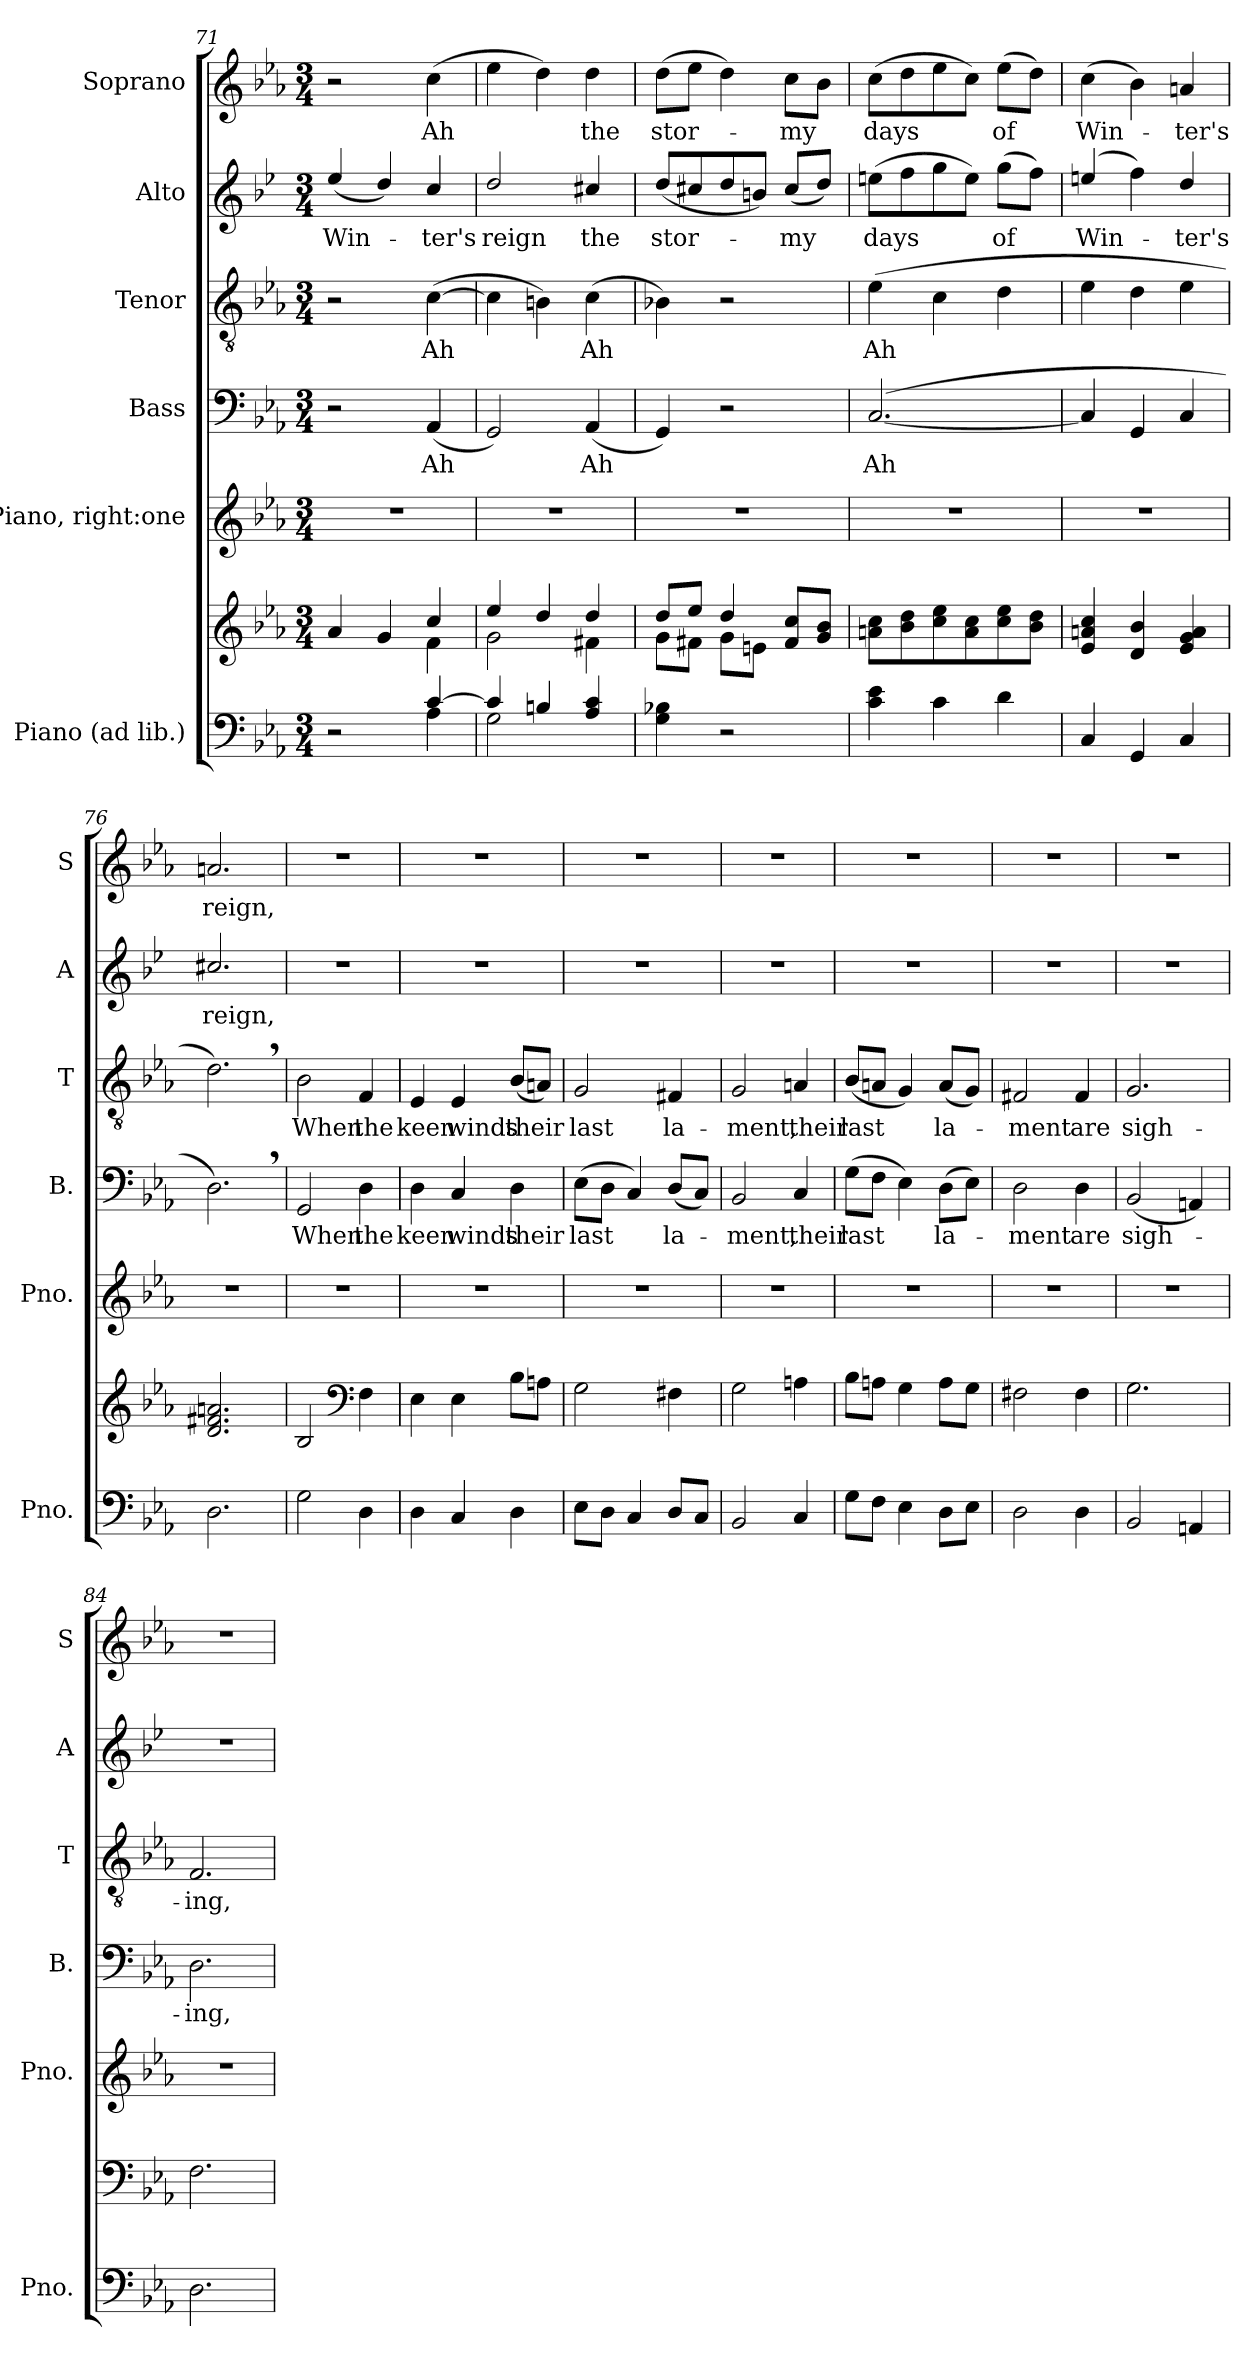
**kern	**kern	**kern	**kern	**text	**kern	**text	**kern	**text	**kern	**text
*part6	*part6	*part5	*part4	*part4	*part3	*part3	*part2	*part2	*part1	*part1
*staff7	*staff6	*staff5	*staff4	*staff4	*staff3	*staff3	*staff2	*staff2	*staff1	*staff1
*I"Piano (ad lib.)	*	*I"Piano, right:one	*I"Bass	*	*I"Tenor	*	*I"Alto	*	*I"Soprano	*
*I'Pno.	*	*I'Pno.	*I'B.	*	*I'T	*	*I'A	*	*I'S	*
*clefF4	*clefG2	*clefG2	*clefF4	*	*clefGv2	*	*clefG2	*	*clefG2	*
*	*	*	*	*	*	*	*ITrd4c7	*	*	*
*k[b-e-a-]	*k[b-e-a-]	*k[b-e-a-]	*k[b-e-a-]	*	*k[b-e-a-]	*	*k[b-e-a-]	*	*k[b-e-a-]	*
*M3/4	*M3/4	*M3/4	*M3/4	*	*M3/4	*	*M3/4	*	*M3/4	*
=71	=71	=71	=71	=71	=71	=71	=71	=71	=71	=71
*^	*^	*	*	*	*	*	*	*	*	*
!	!	!	!	!	!	!	!	!	!	!LO:LY:b	!	!
2r	2ryy	4a-/	2ryy	2.r	2r	.	2r	.	(<4a-/	Win-	2r	.
.	.	4g/	.	.	.	.	.	.	4g/)	.	.	.
!	!	!	!	!	!	!LO:LY:b	!	!LO:LY:b	!	!LO:LY:b	!	!LO:LY:b
[4c/	4A-\	4cc/	4f\	.	(<4AA-/	Ah	(>[4c\	Ah	4f/	-ter's	(>4cc\	Ah
=72	=72	=72	=72	=72	=72	=72	=72	=72	=72	=72	=72	=72
!	!	!	!	!	!	!	!	!	!	!LO:LY:b	!	!
4c/]	2G\	4ee-/	2g\	2.r	2GG/)	.	4c\]	.	2g/	reign	4ee-\	.
4Bn/	.	4dd/	.	.	.	.	4Bn\)	.	.	.	4dd\)	.
!	!	!	!	!	!	!LO:LY:b	!	!LO:LY:b	!	!LO:LY:b	!	!LO:LY:b
4A-/ 4c/	4ryy	4dd/	4f#X\	.	(<4AA-/	Ah	(>4c\	Ah	4f#X/	the	4dd\	the
!!LO:LB:g=z
=73	=73	=73	=73	=73	=73	=73	=73	=73	=73	=73	=73	=73
!	!	!	!	!	!	!	!	!	!	!LO:LY:b	!	!LO:LY:b
*v	*v	*	*	*	*	*	*	*	*	*	*	*
4G\ 4B-X\	8dd/L	8g\L	2.r	4GG/)	.	4B-X\)	.	(<8g/L	stor-	(>8dd\L	stor-
.	8ee-/J	8f#X\J	.	.	.	.	.	8f#X/	.	8ee-\J	.
2r	4dd/	8g\L	.	2r	.	2r	.	8g/	.	4dd\)	.
.	.	8en\J	.	.	.	.	.	8en/J)	.	.	.
!	!	!	!	!	!	!	!	!	!LO:LY:b	!	!LO:LY:b
.	8f#/ 8cc/L	4ryy	.	.	.	.	.	(<8f#/L	-my	8cc\L	-my
.	8g/ 8b-/J	.	.	.	.	.	.	8g/J)	.	8b-\J	.
*	*v	*v	*	*	*	*	*	*	*	*	*
=74	=74	=74	=74	=74	=74	=74	=74	=74	=74	=74
!	!	!	!	!LO:LY:b	!	!LO:LY:b	!	!LO:LY:b	!	!LO:LY:b
4c\ 4e-\	8an\ 8cc\L	2.r	(>[2.C/	Ah	(>4e-\	Ah	(>8an\L	days	(>8cc\L	days
.	8b-\ 8dd\	.	.	.	.	.	8b-\	.	8dd\	.
4c\	8cc\ 8ee-\	.	.	.	4c\	.	8cc\	.	8ee-\	.
.	8a\ 8cc\	.	.	.	.	.	8a\J)	.	8cc\J)	.
!	!	!	!	!	!	!	!	!LO:LY:b	!	!LO:LY:b
4d\	8cc\ 8ee-\	.	.	.	4d\	.	(>8cc\L	of	(>8ee-\L	of
.	8b-\ 8dd\J	.	.	.	.	.	8b-\J)	.	8dd\J)	.
=75	=75	=75	=75	=75	=75	=75	=75	=75	=75	=75
!	!	!	!	!	!	!	!	!LO:LY:b	!	!LO:LY:b
4C/	4e-/ 4an/ 4cc/	2.r	4C/]	.	4e-\	.	(>4an/	Win-	(>4cc\	Win-
4GG/	4d/ 4b-/	.	4GG/	.	4d\	.	4b-\)	.	4b-\)	.
!	!	!	!	!	!	!	!	!LO:LY:b	!	!LO:LY:b
4C/	4e-/ 4g/ 4a/	.	4C/	.	4e-\	.	4g/	-ter's	4an/	-ter's
=76	=76	=76	=76	=76	=76	=76	=76	=76	=76	=76
!	!	!	!	!	!	!	!	!LO:LY:b	!	!LO:LY:b
2.D\	2.d/ 2.f#X/ 2.an/	2.r	2.D,\)	.	2.d,\)	.	2.f#X/	reign,	2.an/	reign,
=77	=77	=77	=77	=77	=77	=77	=77	=77	=77	=77
!	!	!	!	!LO:LY:b	!	!LO:LY:b	!	!	!	!
2G\	2B-/	2.r	2GG/	When	2B-\	When	2.r	.	2.r	.
*	*clefF4	*	*	*	*	*	*	*	*	*
!	!	!	!	!LO:LY:b	!	!LO:LY:b	!	!	!	!
4D\	4F\	.	4D\	the	4F/	the	.	.	.	.
=78	=78	=78	=78	=78	=78	=78	=78	=78	=78	=78
!	!	!	!	!LO:LY:b	!	!LO:LY:b	!	!	!	!
4D\	4E-\	2.r	4D\	keen	4E-/	keen	2.r	.	2.r	.
!	!	!	!	!LO:LY:b	!	!LO:LY:b	!	!	!	!
4C/	4E-\	.	4C/	winds	4E-/	winds	.	.	.	.
!	!	!	!	!LO:LY:b	!	!LO:LY:b	!	!	!	!
4D\	8B-\L	.	4D\	their	(<8B-/L	their	.	.	.	.
.	8An\J	.	.	.	8An/J)	.	.	.	.	.
=79	=79	=79	=79	=79	=79	=79	=79	=79	=79	=79
!	!	!	!	!LO:LY:b	!	!LO:LY:b	!	!	!	!
8E-\L	2G\	2.r	(>8E-\L	last	2G/	last	2.r	.	2.r	.
8D\J	.	.	8D\J	.	.	.	.	.	.	.
4C/	.	.	4C/)	.	.	.	.	.	.	.
!	!	!	!	!LO:LY:b	!	!LO:LY:b	!	!	!	!
8D/L	4F#X\	.	(<8D/L	la-	4F#X/	la-	.	.	.	.
8C/J	.	.	8C/J)	.	.	.	.	.	.	.
=80	=80	=80	=80	=80	=80	=80	=80	=80	=80	=80
!	!	!	!	!LO:LY:b	!	!LO:LY:b	!	!	!	!
2BB-/	2G\	2.r	2BB-/	-ment,	2G/	-ment,	2.r	.	2.r	.
!	!	!	!	!LO:LY:b	!	!LO:LY:b	!	!	!	!
4C/	4An\	.	4C/	their	4An/	their	.	.	.	.
!!LO:PB:g=z
=81	=81	=81	=81	=81	=81	=81	=81	=81	=81	=81
!	!	!	!	!LO:LY:b	!	!LO:LY:b	!	!	!	!
8G\L	8B-\L	2.r	(>8G\L	-last	(<8B-/L	last	2.r	.	2.r	.
8F\J	8An\J	.	8F\J	.	8An/J	.	.	.	.	.
4E-\	4G\	.	4E-\)	.	4G/)	.	.	.	.	.
!	!	!	!	!LO:LY:b	!	!LO:LY:b	!	!	!	!
8D\L	8A\L	.	(>8D\L	la-	(<8A/L	la-	.	.	.	.
8E-\J	8G\J	.	8E-\J)	.	8G/J)	.	.	.	.	.
=82	=82	=82	=82	=82	=82	=82	=82	=82	=82	=82
!	!	!	!	!LO:LY:b	!	!LO:LY:b	!	!	!	!
2D\	2F#X\	2.r	2D\	-ment	2F#X/	-ment	2.r	.	2.r	.
!	!	!	!	!LO:LY:b	!	!LO:LY:b	!	!	!	!
4D\	4F#\	.	4D\	are	4F#/	are	.	.	.	.
=83	=83	=83	=83	=83	=83	=83	=83	=83	=83	=83
!	!	!	!	!LO:LY:b	!	!LO:LY:b	!	!	!	!
2BB-/	2.G\	2.r	(<2BB-/	sigh-	2.G/	sigh-	2.r	.	2.r	.
4AAn/	.	.	4AAn/)	.	.	.	.	.	.	.
=84	=84	=84	=84	=84	=84	=84	=84	=84	=84	=84
!	!	!	!	!LO:LY:b	!	!LO:LY:b	!	!	!	!
2.D\	2.F\	2.r	2.D\	-ing,	2.F/	-ing,	2.r	.	2.r	.
=	=	=	=	=	=	=	=	=	=	=
*-	*-	*-	*-	*-	*-	*-	*-	*-	*-	*-
